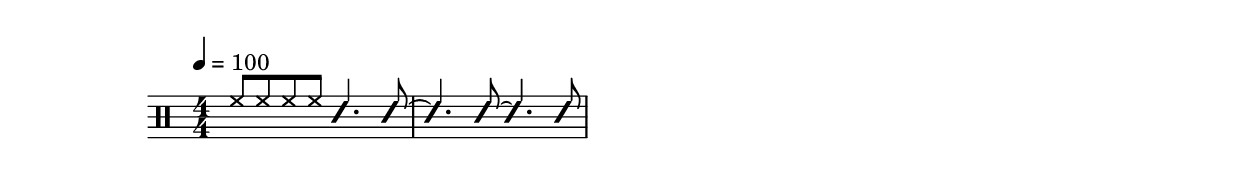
\version "2.22.1"

main = {
  \drums {
    \tempo 4 = 100
    \numericTimeSignature
    \time 4/4

    <<
      {
        hh 8 8 8 8
        \improvisationOn
        sn4. 8~
        4. 8~ 4. 8
        \improvisationOff
      }\\{}
    >>
  }
}

\score {
  \main
  \layout {}
}

\score {
  % https://lilypond.org/doc/v2.20/Documentation/notation/using-repeats-with-midi
  \unfoldRepeats {
    \main
  }
  \midi {}
}